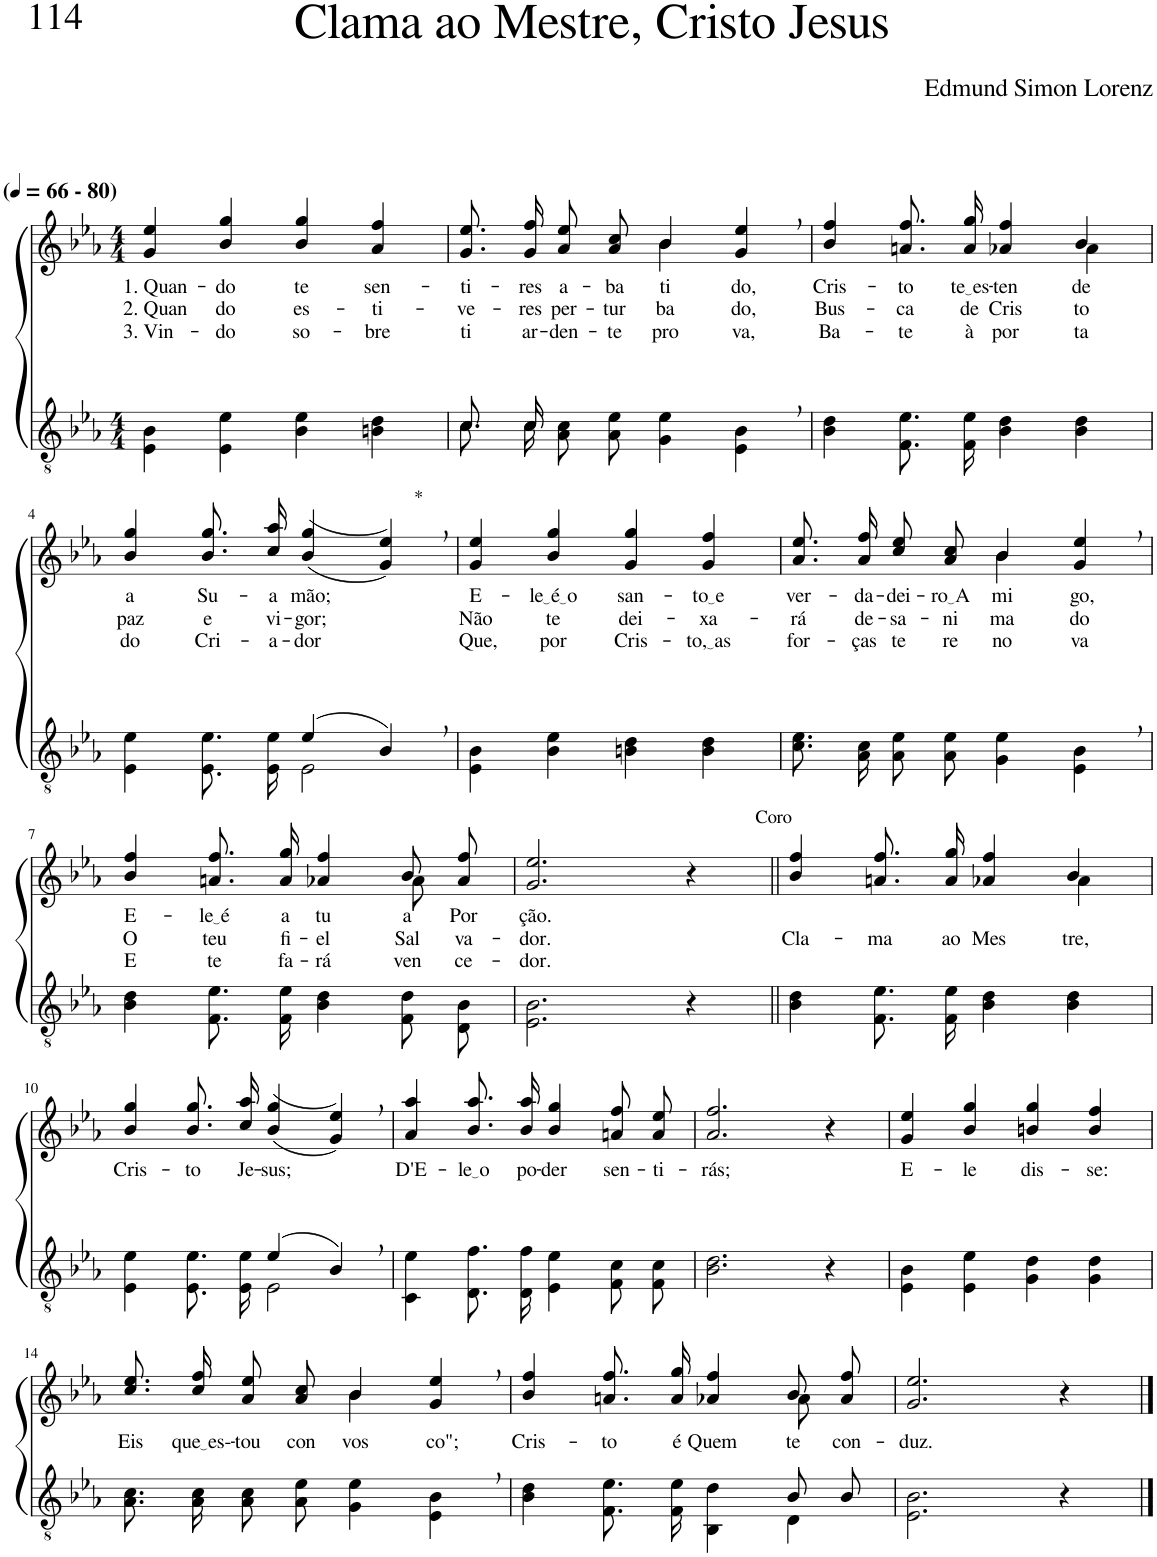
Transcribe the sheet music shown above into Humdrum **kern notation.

**kern	**kern	**text	**text	**text
*part2	*part1	*part1	*part1	*part1
*staff2	*staff1	*staff1	*staff1	*staff1
*I"Parte III e IV	*I"Parte I e II	*	*	*
*clefGv2	*clefG2	*	*	*
*Trd3c5	*Trd3c5	*	*	*
*k[b-e-a-]	*k[b-e-a-]	*	*	*
*M4/4	*M4/4	*	*	*
*MM66	*MM66	*	*	*
=1	=1	=1	=1	=1
!	!LO:TX:a:B:t=(	!	!	!
!	!LO:TX:a:B:t=- 80)	!	!	!
!	!	!LO:LY:b	!LO:LY:b	!LO:LY:b
4E-\ 4B-\	4g/ 4ee-/	1. Quan-	2. Quan	3. Vin-
!	!	!LO:LY:b	!LO:LY:b	!LO:LY:b
4E-\ 4e-\	4b-/ 4gg/	-do	do	-do
!	!	!LO:LY:b	!LO:LY:b	!LO:LY:b
4B-\ 4e-\	4b-/ 4gg/	te	es-	so-
!	!	!LO:LY:b	!LO:LY:b	!LO:LY:b
4Bn\ 4d\	4a-/ 4ff/	sen-	-ti-	-bre
=2	=2	=2	=2	=2
*^	*	*	*	*
!	!	!	!LO:LY:b	!LO:LY:b	!LO:LY:b
*	*	*^	*	*	*
8.c/L	8.c\L	8.g\ 8.ee-\L	2ryy	-ti-	-ve-	ti
!	!	!	!	!LO:LY:b	!LO:LY:b	!LO:LY:b
16c/Jk	16c\Jk	16g\ 16ff\Jk	.	-res	-res	ar-
!	!	!	!	!LO:LY:b	!LO:LY:b	!LO:LY:b
2.ryy	8A-\ 8c\L	8a-\ 8ee-\L	.	a-	per-	-den-
!	!	!	!	!LO:LY:b	!LO:LY:b	!LO:LY:b
.	8A-\ 8e-\J	8a-\ 8cc\J	.	-ba-	-tur-	-te
!	!	!	!	!LO:LY:b	!LO:LY:b	!LO:LY:b
.	4G\ 4e-\	4b-/	4b-\	-ti-	-ba-	pro-
!	!	!	!	!LO:LY:b	!LO:LY:b	!LO:LY:b
.	4E-\ 4B-\	4g/, 4ee-/,	4ryy	-do,	-do,	-va,
=3	=3	=3	=3	=3	=3	=3
!	!	!	!	!LO:LY:b	!LO:LY:b	!LO:LY:b
*v	*v	*	*	*	*	*
4B-\ 4d\	4b-/ 4ff/	2.ryy	Cris-	Bus-	Ba-
!	!	!	!LO:LY:b	!LO:LY:b	!LO:LY:b
8.F\ 8.e-\L	8.an\ 8.ff\L	.	-to	-ca	-te
!	!	!	!LO:LY:b	!LO:LY:b	!LO:LY:b
16F\ 16e-\Jk	16a\ 16gg\Jk	.	te es	de	à
!	!	!	!LO:LY:b	!LO:LY:b	!LO:LY:b
4B-\ 4d\	4a-X/ 4ff/	.	-ten-	Cris-	por-
!	!	!	!LO:LY:b	!LO:LY:b	!LO:LY:b
4B-\ 4d\	4b-/	4a-\	-de	-to	-ta
!!LO:LB:g=z
=4	=4	=4	=4	=4	=4
*^	*	*	*	*	*
!	!	!	!	!LO:LY:b	!LO:LY:b	!LO:LY:b
*	*	*v	*v	*	*	*
2ryy	4E-\ 4e-\	4b-/ 4gg/	a	paz	do
!	!	!	!LO:LY:b	!LO:LY:b	!LO:LY:b
.	8.E-/ 8.e-/L	8.b-\ 8.gg\L	Su-	e	Cri-
!	!	!	!LO:LY:b	!LO:LY:b	!LO:LY:b
.	16E-/ 16e-/Jk	16cc\ 16aa-\Jk	-a	vi-	-a-
!	!	!	!LO:LY:b	!LO:LY:b	!LO:LY:b
(4e-/	2E-\	((4b-/ 4gg/	mão;	-gor;	-dor
!	!	!LO:TX:a:t=*	!	!	!
4B-,/)	.	4g/, 4ee-/,))	.	.	.
*v	*v	*	*	*	*
=5	=5	=5	=5	=5
!	!	!LO:LY:b	!LO:LY:b	!LO:LY:b
4E-\ 4B-\	4g/ 4ee-/	-E-	Não	Que,
!	!	!LO:LY:b	!LO:LY:b	!LO:LY:b
4B-\ 4e-\	4b-/ 4gg/	le é o	te	por
!	!	!LO:LY:b	!LO:LY:b	!LO:LY:b
4Bn\ 4d\	4g/ 4gg/	san-	dei-	Cris-
!	!	!LO:LY:b	!LO:LY:b	!LO:LY:b
4B\ 4d\	4g/ 4ff/	to e	-xa-	to, as
=6	=6	=6	=6	=6
!	!	!LO:LY:b	!LO:LY:b	!LO:LY:b
*	*^	*	*	*
8.c\ 8.e-\L	8.a-\ 8.ee-\L	2ryy	ver-	-rá	for-
!	!	!	!LO:LY:b	!LO:LY:b	!LO:LY:b
16A-\ 16c\Jk	16a-\ 16ff\Jk	.	-da-	de-	-ças
!	!	!	!LO:LY:b	!LO:LY:b	!LO:LY:b
8A-\ 8e-\L	8cc\ 8ee-\L	.	-dei-	-sa-	te
!	!	!	!LO:LY:b	!LO:LY:b	!LO:LY:b
8A-\ 8e-\J	8a-\ 8cc\J	.	ro A	-ni-	re-
!	!	!	!LO:LY:b	!LO:LY:b	!LO:LY:b
4G\ 4e-\	4b-/	4b-\	-mi-	-ma-	-no-
!	!	!	!LO:LY:b	!LO:LY:b	!LO:LY:b
4E-\, 4B-\,	4g/, 4ee-/,	4ryy	-go,	-do	-va
!!LO:LB:g=z	!!
=7	=7	=7	=7	=7	=7
!	!	!	!LO:LY:b	!LO:LY:b	!LO:LY:b
4B-\ 4d\	4b-/ 4ff/	2.ryy	E-	O	E
!	!	!	!LO:LY:b	!LO:LY:b	!LO:LY:b
8.F\ 8.e-\L	8.an\ 8.ff\L	.	le é	teu	te
!	!	!	!LO:LY:b	!LO:LY:b	!LO:LY:b
16F\ 16e-\Jk	16a\ 16gg\Jk	.	a	fi-	fa-
!	!	!	!LO:LY:b	!LO:LY:b	!LO:LY:b
4B-\ 4d\	4a-X/ 4ff/	.	tu-	-el	-rá
!	!	!	!LO:LY:b	!LO:LY:b	!LO:LY:b
8F/ 8d/L	8b-\L	8a-\	-a	Sal-	ven-
!	!	!	!LO:LY:b	!LO:LY:b	!LO:LY:b
8D/ 8B-/J	8a-\ 8ff\J	8ryy	Por	-va-	-ce-
=8	=8	=8	=8	=8	=8
!	!	!	!LO:LY:b	!LO:LY:b	!LO:LY:b
*	*v	*v	*	*	*
2.E-\ 2.B-\	2.g/ 2.ee-/	ção.	-dor.	-dor.
!	!LO:TX:a:t=Coro	!	!	!
4r	4r	.	.	.
=9||	=9||	=9||	=9||	=9||
!	!	!	!LO:LY:b	!
*	*^	*	*	*
4B-\ 4d\	4b-/ 4ff/	2.ryy	.	Cla-	.
!	!	!	!	!LO:LY:b	!
8.F\ 8.e-\L	8.an\ 8.ff\L	.	.	-ma	.
!	!	!	!	!LO:LY:b	!
16F\ 16e-\Jk	16a\ 16gg\Jk	.	.	ao	.
!	!	!	!	!LO:LY:b	!
4B-\ 4d\	4a-X/ 4ff/	.	.	Mes-	.
!	!	!	!	!LO:LY:b	!
4B-\ 4d\	4b-/	4a-\	.	-tre,	.
!!LO:LB:g=z
=10	=10	=10	=10	=10	=10
*^	*	*	*	*	*
!	!	!	!	!LO:LY:b	!	!
*	*	*v	*v	*	*	*
2ryy	4E-\ 4e-\	4b-/ 4gg/	Cris-	.	.
!	!	!	!LO:LY:b	!	!
.	8.E-/ 8.e-/L	8.b-\ 8.gg\L	-to	.	.
!	!	!	!LO:LY:b	!	!
.	16E-/ 16e-/Jk	16cc\ 16aa-\Jk	Je-	.	.
!	!	!	!LO:LY:b	!	!
(4e-/	2E-\	((4b-/ 4gg/	-sus;	.	.
4B-,/)	.	4g/, 4ee-/,))	.	.	.
*v	*v	*	*	*	*
=11	=11	=11	=11	=11
!	!	!LO:LY:b	!	!
4C\ 4e-\	4a-/ 4aa-/	D'E-	.	.
!	!	!LO:LY:b	!	!
8.D/ 8.f/L	8.b-\ 8.aa-\L	le o	.	.
!	!	!LO:LY:b	!	!
16D/ 16f/Jk	16b-\ 16aa-\Jk	po-	.	.
!	!	!LO:LY:b	!	!
4E-\ 4e-\	4b-/ 4gg/	-der	.	.
!	!	!LO:LY:b	!	!
8F/ 8c/L	8an\ 8ff\L	sen-	.	.
!	!	!LO:LY:b	!	!
8F/ 8c/J	8a\ 8ee-\J	-ti-	.	.
=12	=12	=12	=12	=12
!	!	!LO:LY:b	!	!
2.B-\ 2.d\	2.a-/ 2.ff/	-rás;	.	.
4r	4r	.	.	.
=13	=13	=13	=13	=13
!	!	!LO:LY:b	!	!
4E-\ 4B-\	4g/ 4ee-/	E-	.	.
!	!	!LO:LY:b	!	!
4E-\ 4e-\	4b-/ 4gg/	-le	.	.
!	!	!LO:LY:b	!	!
4G\ 4d\	4bn/ 4gg/	dis-	.	.
!	!	!LO:LY:b	!	!
4G\ 4d\	4b/ 4ff/	-se:	.	.
!!LO:LB:g=z
=14	=14	=14	=14	=14
!	!	!LO:LY:b	!	!
*	*^	*	*	*
8.A-\ 8.c\L	8.cc\ 8.ee-\L	2ryy	Eis	.	.
!	!	!	!LO:LY:b	!	!
16A-\ 16c\Jk	16cc\ 16ff\Jk	.	que es-	.	.
!	!	!	!LO:LY:b	!	!
8A-\ 8c\L	8a-\ 8ee-\L	.	-tou	.	.
!	!	!	!LO:LY:b	!	!
8A-\ 8e-\J	8a-\ 8cc\J	.	con-	.	.
!	!	!	!LO:LY:b	!	!
4G\ 4e-\	4b-/	4b-\	-vos-	.	.
!	!	!	!LO:LY:b	!	!
4E-\, 4B-\,	4g/, 4ee-/,	4ryy	-co";	.	.
=15	=15	=15	=15	=15	=15
*^	*	*	*	*	*
!	!	!	!	!LO:LY:b	!	!
2.ryy	4B-\ 4d\	4b-/ 4ff/	2.ryy	Cris-	.	.
!	!	!	!	!LO:LY:b	!	!
.	8.F\ 8.e-\L	8.an\ 8.ff\L	.	-to	.	.
!	!	!	!	!LO:LY:b	!	!
.	16F\ 16e-\Jk	16a\ 16gg\Jk	.	é	.	.
!	!	!	!	!LO:LY:b	!	!
.	4BB-\ 4d\	4a-X/ 4ff/	.	Quem	.	.
!	!	!	!	!LO:LY:b	!	!
8B-/L	4D\	8b-\L	8a-\	te	.	.
!	!	!	!	!LO:LY:b	!	!
8B-/J	.	8a-\ 8ff\J	8ryy	con-	.	.
*v	*v	*	*	*	*	*
=16	=16	=16	=16	=16	=16
!	!	!	!LO:LY:b	!	!
*	*v	*v	*	*	*
2.E-\ 2.B-\	2.g/ 2.ee-/	-duz.	.	.
4r	4r	.	.	.
==	==	==	==	==
*-	*-	*-	*-	*-
